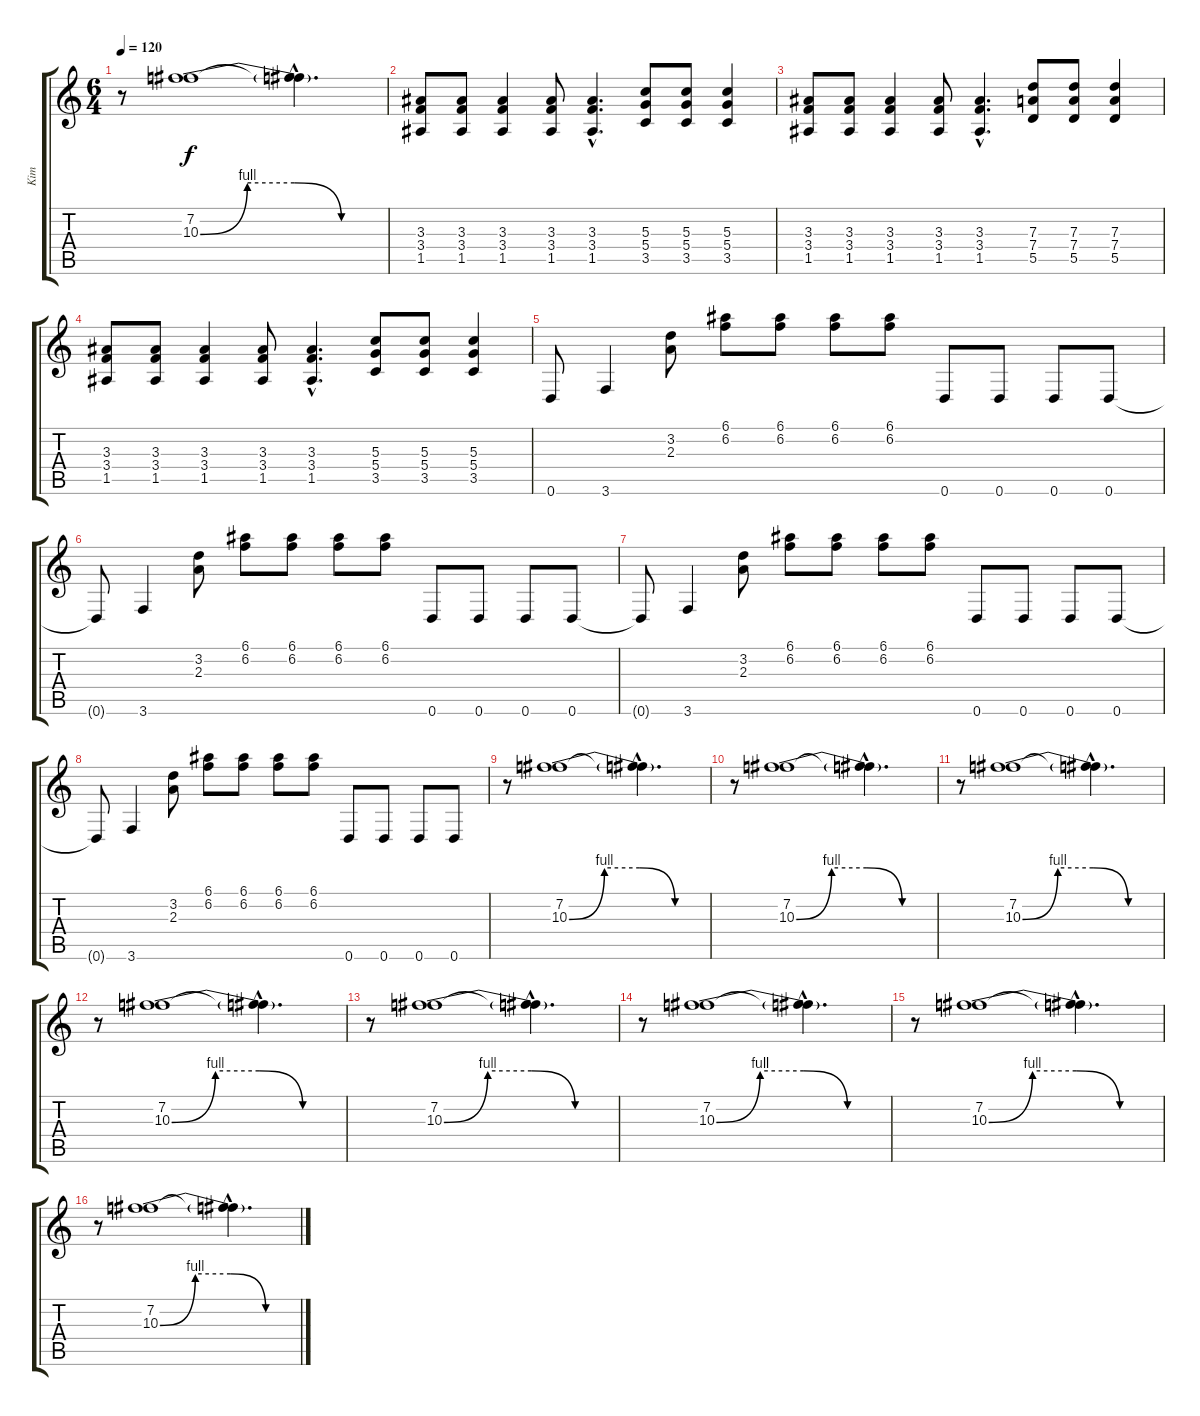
\track ("Kim" "Kim") {instrument distortionguitar}
\staff {score tabs}
\tuning (E4 B3 G3 D3 A2 D2) {hide}
\ts (6 4)
\tempo 120
\clef g2
\ks c
r.8{dy f} (7.2 10.3{be (custom 0 0 15 4 30 4 45 0 60 0)}).1 (7.2{hac t} 10.3{hac t}).4{d} |
(3.3 3.4 1.5).8 (3.3 3.4 1.5).8 (3.3 3.4 1.5).4 (3.3 3.4 1.5).8 (3.3{hac} 3.4{hac} 1.5{hac}).4{d} (5.3 5.4 3.5).8 (5.3 5.4 3.5).8 (5.3 5.4 3.5).4 |
(3.3 3.4 1.5).8 (3.3 3.4 1.5).8 (3.3 3.4 1.5).4 (3.3 3.4 1.5).8 (3.3{hac} 3.4{hac} 1.5{hac}).4{d} (7.3 7.4 5.5).8 (7.3 7.4 5.5).8 (7.3 7.4 5.5).4 |
(3.3 3.4 1.5).8 (3.3 3.4 1.5).8 (3.3 3.4 1.5).4 (3.3 3.4 1.5).8 (3.3{hac} 3.4{hac} 1.5{hac}).4{d} (5.3 5.4 3.5).8 (5.3 5.4 3.5).8 (5.3 5.4 3.5).4 |
0.6.8 3.6.4 (3.2 2.3).8 (6.1 6.2).8 (6.1 6.2).8 (6.1 6.2).8 (6.1 6.2).8 0.6.8 0.6.8 0.6.8 0.6.8 |
0.6{t}.8 3.6.4 (3.2 2.3).8 (6.1 6.2).8 (6.1 6.2).8 (6.1 6.2).8 (6.1 6.2).8 0.6.8 0.6.8 0.6.8 0.6.8 |
0.6{t}.8 3.6.4 (3.2 2.3).8 (6.1 6.2).8 (6.1 6.2).8 (6.1 6.2).8 (6.1 6.2).8 0.6.8 0.6.8 0.6.8 0.6.8 |
0.6{t}.8 3.6.4 (3.2 2.3).8 (6.1 6.2).8 (6.1 6.2).8 (6.1 6.2).8 (6.1 6.2).8 0.6.8 0.6.8 0.6.8 0.6.8 |
r.8 (7.2 10.3{be (custom 0 0 15 4 30 4 45 0 60 0)}).1{volume 8} (7.2{hac t} 10.3{hac t}).4{d} |
r.8 (7.2 10.3{be (custom 0 0 15 4 30 4 45 0 60 0)}).1 (7.2{hac t} 10.3{hac t}).4{d} |
r.8 (7.2 10.3{be (custom 0 0 15 4 30 4 45 0 60 0)}).1 (7.2{hac t} 10.3{hac t}).4{d} |
r.8 (7.2 10.3{be (custom 0 0 15 4 30 4 45 0 60 0)}).1 (7.2{hac t} 10.3{hac t}).4{d} |
r.8 (7.2 10.3{be (custom 0 0 15 4 30 4 45 0 60 0)}).1 (7.2{hac t} 10.3{hac t}).4{d} |
r.8 (7.2 10.3{be (custom 0 0 15 4 30 4 45 0 60 0)}).1 (7.2{hac t} 10.3{hac t}).4{d} |
r.8 (7.2 10.3{be (custom 0 0 15 4 30 4 45 0 60 0)}).1 (7.2{hac t} 10.3{hac t}).4{d} |
r.8 (7.2 10.3{be (custom 0 0 15 4 30 4 45 0 60 0)}).1 (7.2{hac t} 10.3{hac t}).4{d}
